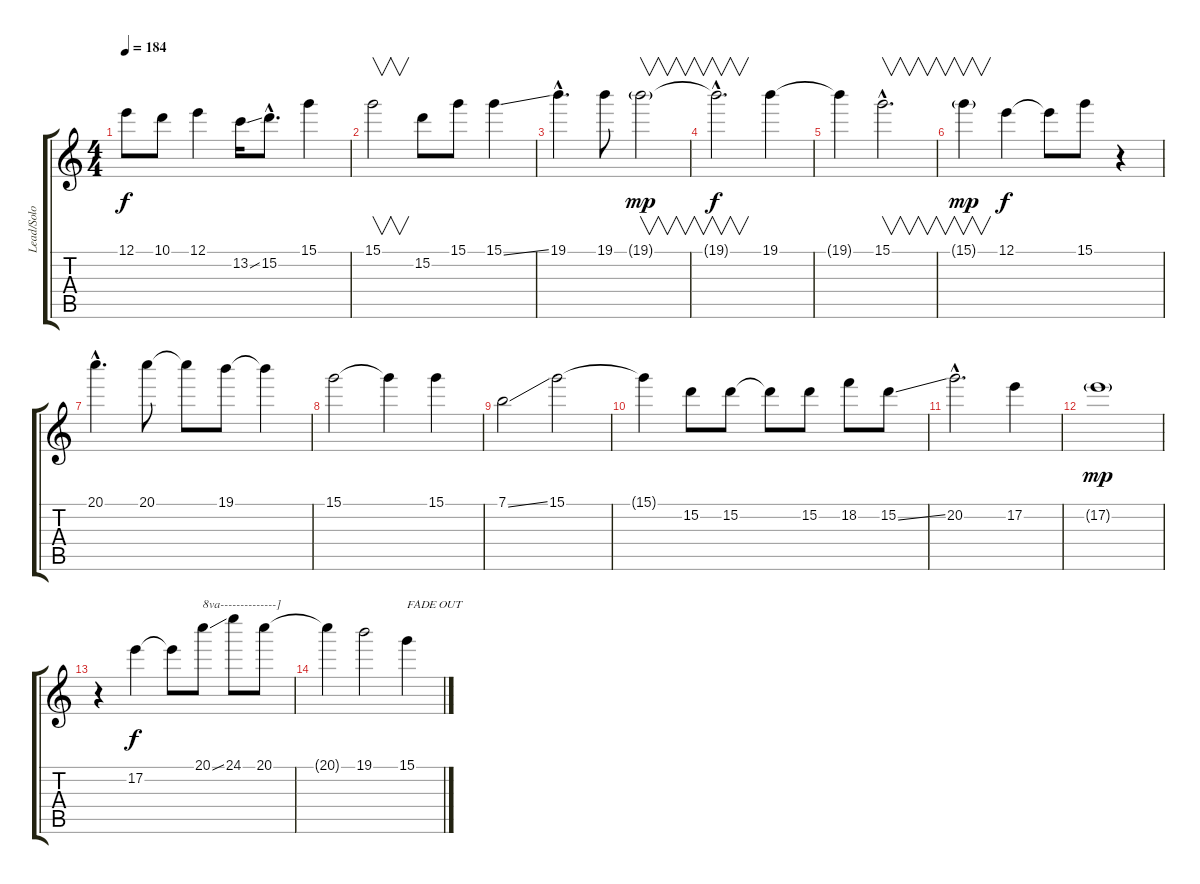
\track ("Lead/Solo" "Lead/Solo") {instrument distortionguitar}
\staff {score tabs}
\tuning (E4 B3 G3 D3 A2 E2) {hide}
\ts (4 4)
\tempo 184
\clef g2
\ks c
12.1{t}.8{dy f} 10.1.8 12.1.4 13.2{ss}.16 15.2{hac}.8{d} 15.1.4 |
15.1.2{v} 15.2.8 15.1.8 15.1{ss}.4 |
19.1{hac}.4{d} 19.1.8 19.1{g}.2{v dy mp} |
19.1{hac t}.2{v d dy f} 19.1.4 |
19.1{t}.4 15.1{hac}.2{v d} |
15.1{g}.4{v dy mp} 12.1.4{dy f} 12.1{t}.8 15.1.8 r.4 |
20.1{hac}.4{d} 20.1.8 20.1{t}.8 19.1.8 19.1{t}.4 |
15.1.2 15.1{t}.4 15.1.4 |
7.1{ss}.2 15.1.2 |
15.1{t}.4 15.2.8 15.2.8 15.2{t}.8 15.2.8 18.2.8 15.2{ss}.8 |
20.2{hac}.2{d} 17.2.4 |
17.2{g}.1{dy mp} |
r.4 17.2.4{dy f} 17.2{t}.8 20.1{ss}.8{txt "8va--------------]"} 24.1.8 20.1.8 |
20.1{t}.4 19.1.2 15.1.4{txt "FADE OUT"}
